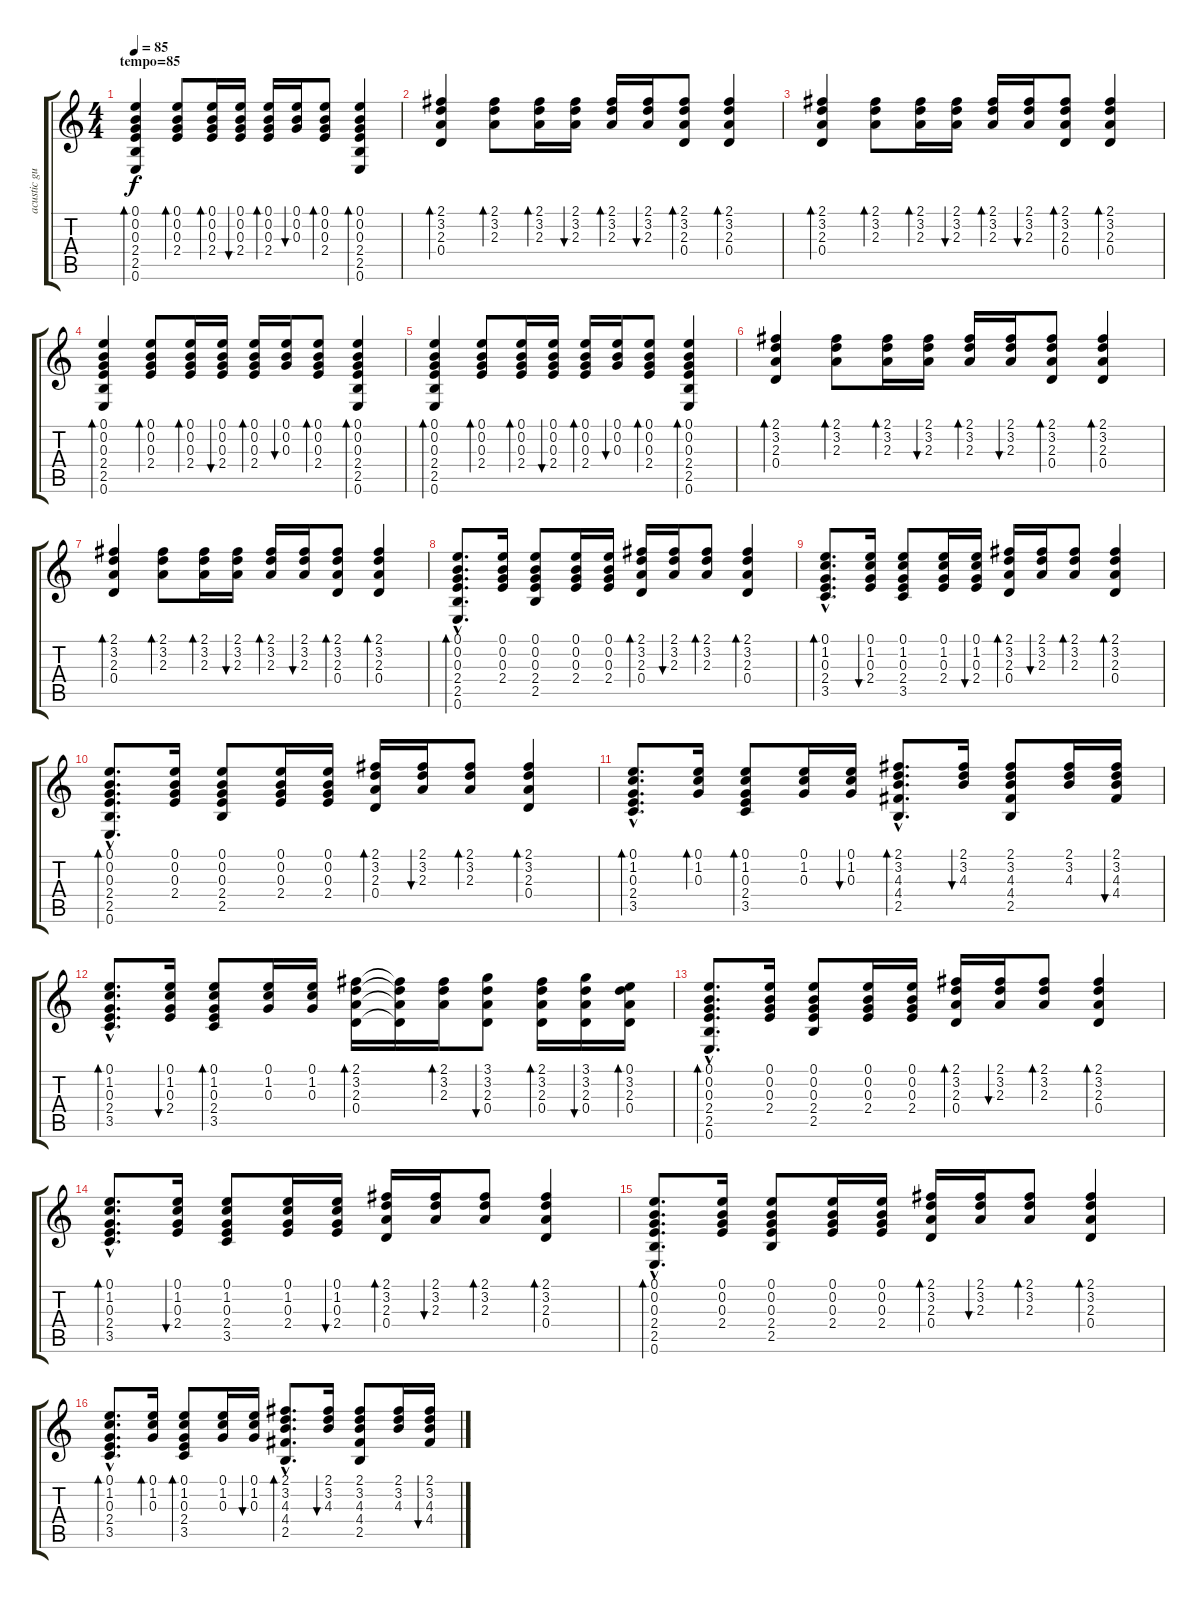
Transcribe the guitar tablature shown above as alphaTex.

\track ("acustic guitar" "acustic gu") {instrument acousticguitarsteel}
\staff {score tabs}
\tuning (E4 B3 G3 D3 A2 E2) {hide}
\ts (4 4)
\section ("" "tempo=85")
\tempo 85
\clef g2
\ks c
(0.1 0.2 0.3 2.4 2.5 0.6).4{bd 120 dy f} (0.1 0.2 0.3 2.4).8{bd 60} (0.1 0.2 0.3 2.4).16{bd 60} (0.1 0.2 0.3 2.4).16{bu 60} (0.1 0.2 0.3 2.4).16{bd 60} (0.1 0.2 0.3).16{bu 60} (0.1 0.2 0.3 2.4).8{bd 60} (0.1 0.2 0.3 2.4 2.5 0.6).4{bd 60} |
(2.1 3.2 2.3 0.4).4{bd 120} (2.1 3.2 2.3).8{bd 60} (2.1 3.2 2.3).16{bd 60} (2.1 3.2 2.3).16{bu 60} (2.1 3.2 2.3).16{bd 60} (2.1 3.2 2.3).16{bu 60} (2.1 3.2 2.3 0.4).8{bd 60} (2.1 3.2 2.3 0.4).4{bd 60} |
(2.1 3.2 2.3 0.4).4{bd 120} (2.1 3.2 2.3).8{bd 60} (2.1 3.2 2.3).16{bd 60} (2.1 3.2 2.3).16{bu 60} (2.1 3.2 2.3).16{bd 60} (2.1 3.2 2.3).16{bu 60} (2.1 3.2 2.3 0.4).8{bd 60} (2.1 3.2 2.3 0.4).4{bd 60} |
(0.1 0.2 0.3 2.4 2.5 0.6).4{bd 120} (0.1 0.2 0.3 2.4).8{bd 60} (0.1 0.2 0.3 2.4).16{bd 60} (0.1 0.2 0.3 2.4).16{bu 60} (0.1 0.2 0.3 2.4).16{bd 60} (0.1 0.2 0.3).16{bu 60} (0.1 0.2 0.3 2.4).8{bd 60} (0.1 0.2 0.3 2.4 2.5 0.6).4{bd 60} |
(0.1 0.2 0.3 2.4 2.5 0.6).4{bd 120} (0.1 0.2 0.3 2.4).8{bd 60} (0.1 0.2 0.3 2.4).16{bd 60} (0.1 0.2 0.3 2.4).16{bu 60} (0.1 0.2 0.3 2.4).16{bd 60} (0.1 0.2 0.3).16{bu 60} (0.1 0.2 0.3 2.4).8{bd 60} (0.1 0.2 0.3 2.4 2.5 0.6).4{bd 60} |
(2.1 3.2 2.3 0.4).4{bd 120} (2.1 3.2 2.3).8{bd 60} (2.1 3.2 2.3).16{bd 60} (2.1 3.2 2.3).16{bu 60} (2.1 3.2 2.3).16{bd 60} (2.1 3.2 2.3).16{bu 60} (2.1 3.2 2.3 0.4).8{bd 60} (2.1 3.2 2.3 0.4).4{bd 60} |
(2.1 3.2 2.3 0.4).4{bd 120} (2.1 3.2 2.3).8{bd 60} (2.1 3.2 2.3).16{bd 60} (2.1 3.2 2.3).16{bu 60} (2.1 3.2 2.3).16{bd 60} (2.1 3.2 2.3).16{bu 60} (2.1 3.2 2.3 0.4).8{bd 60} (2.1 3.2 2.3 0.4).4{bd 60} |
(0.1{hac} 0.2{hac} 0.3{hac} 2.4{hac} 2.5{hac} 0.6{hac}).8{d bd 30} (0.1 0.2 0.3 2.4).16 (0.1 0.2 0.3 2.4 2.5).8 (0.1 0.2 0.3 2.4).16 (0.1 0.2 0.3 2.4).16 (2.1 3.2 2.3 0.4).16{bd 30} (2.1 3.2 2.3).16{bu 30} (2.1 3.2 2.3).8{bd 30} (2.1 3.2 2.3 0.4).4{bd 30} |
(0.1{hac} 1.2{hac} 0.3{hac} 2.4{hac} 3.5{hac}).8{d bd 60} (0.1 1.2 0.3 2.4).16{bu 60} (0.1 1.2 0.3 2.4 3.5).8 (0.1 1.2 0.3 2.4).16 (0.1 1.2 0.3 2.4).16{bu 60} (2.1 3.2 2.3 0.4).16{bd 60} (2.1 3.2 2.3).16{bu 60} (2.1 3.2 2.3).8{bd 60} (2.1 3.2 2.3 0.4).4{bd 60} |
(0.1{hac} 0.2{hac} 0.3{hac} 2.4{hac} 2.5{hac} 0.6{hac}).8{d bd 30} (0.1 0.2 0.3 2.4).16 (0.1 0.2 0.3 2.4 2.5).8 (0.1 0.2 0.3 2.4).16 (0.1 0.2 0.3 2.4).16 (2.1 3.2 2.3 0.4).16{bd 30} (2.1 3.2 2.3).16{bu 30} (2.1 3.2 2.3).8{bd 30} (2.1 3.2 2.3 0.4).4{bd 30} |
(0.1{hac} 1.2{hac} 0.3{hac} 2.4{hac} 3.5{hac}).8{d bd 60} (0.1 1.2 0.3).16{bd 60} (0.1 1.2 0.3 2.4 3.5).8{bd 60} (0.1 1.2 0.3).16 (0.1 1.2 0.3).16{bu 60} (2.1{hac} 3.2{hac} 4.3{hac} 4.4{hac} 2.5{hac}).8{d bd 60} (2.1 3.2 4.3).16{bu 60} (2.1 3.2 4.3 4.4 2.5).8 (2.1 3.2 4.3).16 (2.1 3.2 4.3 4.4).16{bu 60} |
(0.1{hac} 1.2{hac} 0.3{hac} 2.4{hac} 3.5{hac}).8{d bd 60} (0.1 1.2 0.3 2.4).16{bu 60} (0.1 1.2 0.3 2.4 3.5).8{bd 60} (0.1 1.2 0.3).16 (0.1 1.2 0.3).16 (2.1 3.2 2.3 0.4).16{bd 60} (2.1{t} 3.2{t} 2.3{t} 0.4{t}).16 (2.1 3.2 2.3).16{bd 60} (3.1 3.2 2.3 0.4).8{bu 60} (2.1 3.2 2.3 0.4).16{bd 60} (3.1 3.2 2.3 0.4).16{bu 60} (0.1 3.2 2.3 0.4).16{bd 60} |
(0.1{hac} 0.2{hac} 0.3{hac} 2.4{hac} 2.5{hac} 0.6{hac}).8{d bd 30} (0.1 0.2 0.3 2.4).16 (0.1 0.2 0.3 2.4 2.5).8 (0.1 0.2 0.3 2.4).16 (0.1 0.2 0.3 2.4).16 (2.1 3.2 2.3 0.4).16{bd 30} (2.1 3.2 2.3).16{bu 30} (2.1 3.2 2.3).8{bd 30} (2.1 3.2 2.3 0.4).4{bd 30} |
(0.1{hac} 1.2{hac} 0.3{hac} 2.4{hac} 3.5{hac}).8{d bd 60} (0.1 1.2 0.3 2.4).16{bu 60} (0.1 1.2 0.3 2.4 3.5).8 (0.1 1.2 0.3 2.4).16 (0.1 1.2 0.3 2.4).16{bu 60} (2.1 3.2 2.3 0.4).16{bd 60} (2.1 3.2 2.3).16{bu 60} (2.1 3.2 2.3).8{bd 60} (2.1 3.2 2.3 0.4).4{bd 60} |
(0.1{hac} 0.2{hac} 0.3{hac} 2.4{hac} 2.5{hac} 0.6{hac}).8{d bd 30} (0.1 0.2 0.3 2.4).16 (0.1 0.2 0.3 2.4 2.5).8 (0.1 0.2 0.3 2.4).16 (0.1 0.2 0.3 2.4).16 (2.1 3.2 2.3 0.4).16{bd 30} (2.1 3.2 2.3).16{bu 30} (2.1 3.2 2.3).8{bd 30} (2.1 3.2 2.3 0.4).4{bd 30} |
(0.1{hac} 1.2{hac} 0.3{hac} 2.4{hac} 3.5{hac}).8{d bd 60} (0.1 1.2 0.3).16{bd 60} (0.1 1.2 0.3 2.4 3.5).8{bd 60} (0.1 1.2 0.3).16 (0.1 1.2 0.3).16{bu 60} (2.1{hac} 3.2{hac} 4.3{hac} 4.4{hac} 2.5{hac}).8{d bd 60} (2.1 3.2 4.3).16{bu 60} (2.1 3.2 4.3 4.4 2.5).8 (2.1 3.2 4.3).16 (2.1 3.2 4.3 4.4).16{bu 60}
